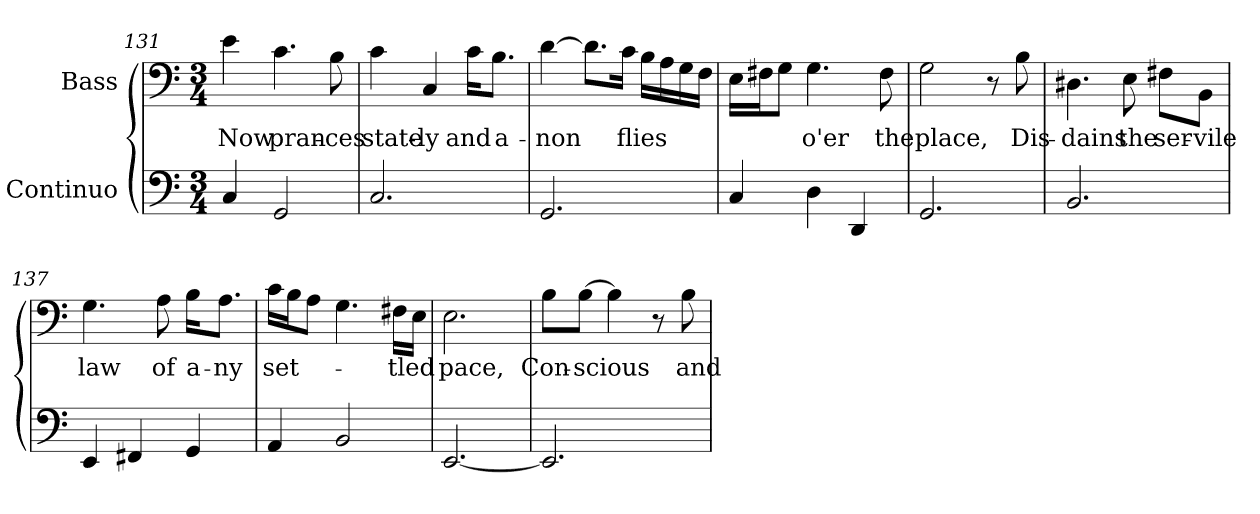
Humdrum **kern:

**kern	**kern	**text
*part2	*part1	*part1
*staff2	*staff1	*staff1
*I"Continuo	*I"Bass	*
*clefF4	*clefF4	*
*k[]	*k[]	*
*C:	*C:	*
*M3/4	*M3/4	*
=131	=131	=131
!	!	!LO:LY:b:color=#000000
4Ci/	4ei\	Now
!	!	!LO:LY:b:color=#000000
2GGi/	4.ci\	pran-
!	!	!LO:LY:b:color=#000000
.	8Bi\	-ces
!!LO:LB:g=z
=132	=132	=132
!	!	!LO:LY:b:color=#000000
2.Ci/	4ci\	state-
!	!	!LO:LY:b:color=#000000
.	4Ci/	-ly
!	!	!LO:LY:b:color=#000000
.	16ci\KL	and
!	!	!LO:LY:b:color=#000000
.	8.Bi\J	a-
=133	=133	=133
!	!	!LO:LY:b:color=#000000
2.GGi/	[4di\	-non
.	8.di\L]	.
!	!	!LO:LY:b:color=#000000
.	16ci\Jk	flies
.	16Bi\LL	.
.	16Ai\	.
.	16Gi\	.
.	16Fi\JJ	.
=134	=134	=134
4Ci/	16Ei\LL	.
.	16F#Xi\J	.
.	8Gi\J	.
!	!	!LO:LY:b:color=#000000
4Di\	4.Gi\	o'er
4DDi/	.	.
!	!	!LO:LY:b:color=#000000
.	8F#i\	the
=135	=135	=135
!	!	!LO:LY:b:color=#000000
2.GGi/	2Gi\	place,
.	8r	.
!	!	!LO:LY:b:color=#000000
.	8Bi\	Dis-
=136	=136	=136
!	!	!LO:LY:b:color=#000000
2.BBi/	4.D#Xi\	-dains
!	!	!LO:LY:b:color=#000000
.	8Ei\	the
!	!	!LO:LY:b:color=#000000
.	8F#Xi\L	ser-
!	!	!LO:LY:b:color=#000000
.	8BBi\J	-vile
=137	=137	=137
!	!	!LO:LY:b:color=#000000
4EEi/	4.Gi\	law
4FF#Xi/	.	.
!	!	!LO:LY:b:color=#000000
.	8Ai\	of
!	!	!LO:LY:b:color=#000000
4GGi/	16Bi\KL	a-
!	!	!LO:LY:b:color=#000000
.	8.Ai\J	-ny
=138	=138	=138
!	!	!LO:LY:b:color=#000000
4AAi/	16ci\LL	set-
.	16Bi\J	.
.	8Ai\J	.
2BBi/	4.Gi\	.
!	!	!LO:LY:b:color=#000000
.	16F#Xi\LL	-tled
.	16Ei\JJ	.
!!LO:LB:g=z
=139	=139	=139
!	!	!LO:LY:b:color=#000000
[2.EEi/	2.Ei\	pace,
=140	=140	=140
!	!	!LO:LY:b:color=#000000
2.EEi/]	8Bi\L	Con-
!	!	!LO:LY:b:color=#000000
.	[8Bi\J	-scious
.	4Bi\]	.
.	8r	.
!	!	!LO:LY:b:color=#000000
.	8Bi\	and
=	=	=
*-	*-	*-
